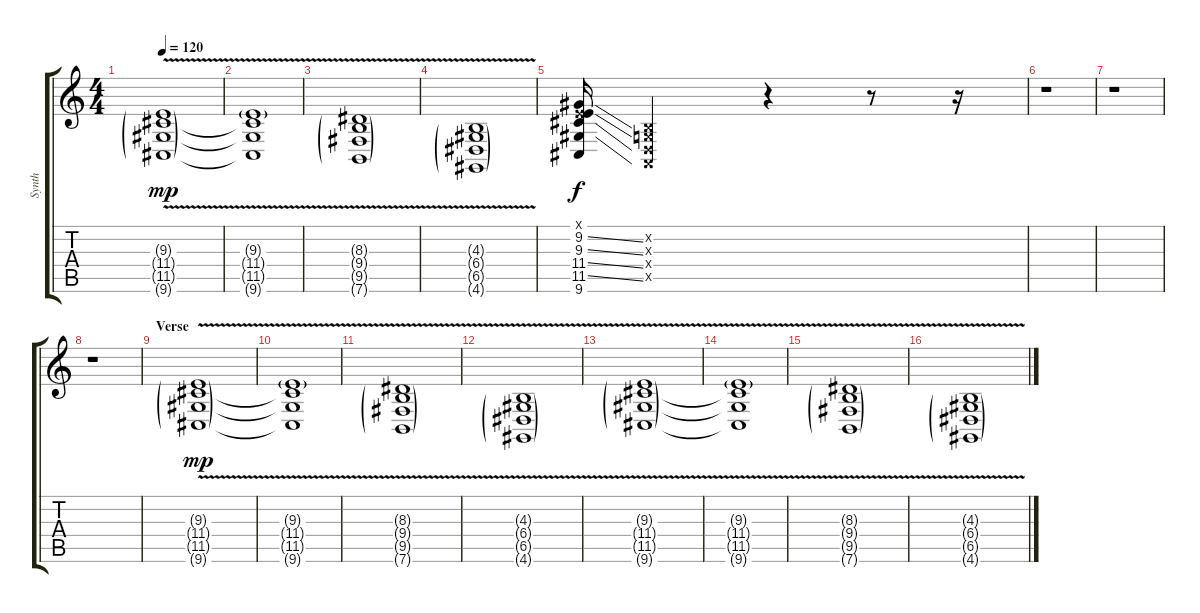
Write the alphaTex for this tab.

\track ("Synth" "Synth") {instrument pad6metallic}
\staff {score tabs}
\tuning (E4 B3 G3 D3 A2 E2) {hide}
\ts (4 4)
\tempo 120
\clef g2
\ks c
(9.3{v g} 11.4{g} 11.5{g} 9.6{g}).1{dy mp} |
(9.3{v g} 11.4{t} 11.5{t} 9.6{t}).1 |
(8.3{v g} 9.4{g} 9.5{g} 7.6{g}).1 |
(4.3{v g} 6.4{g} 6.5{g} 4.6{g}).1 |
(0.1{x} 9.2{ss} 9.3{ss} 11.4{ss} 11.5{ss} 9.6).16{dy f} (0.2{x} 0.3{x} 0.4{x} 0.5{x}).2 r.4 r.8 r.16 |
r.1 |
r.1 |
r.1 |
\section ("" "Verse")
(9.3{v g} 11.4{g} 11.5{g} 9.6{g}).1{dy mp} |
(9.3{v g} 11.4{t} 11.5{t} 9.6{t}).1 |
(8.3{v g} 9.4{g} 9.5{g} 7.6{g}).1 |
(4.3{v g} 6.4{g} 6.5{g} 4.6{g}).1 |
(9.3{v g} 11.4{g} 11.5{g} 9.6{g}).1 |
(9.3{v g} 11.4{t} 11.5{t} 9.6{t}).1 |
(8.3{v g} 9.4{g} 9.5{g} 7.6{g}).1 |
(4.3{v g} 6.4{g} 6.5{g} 4.6{g}).1
